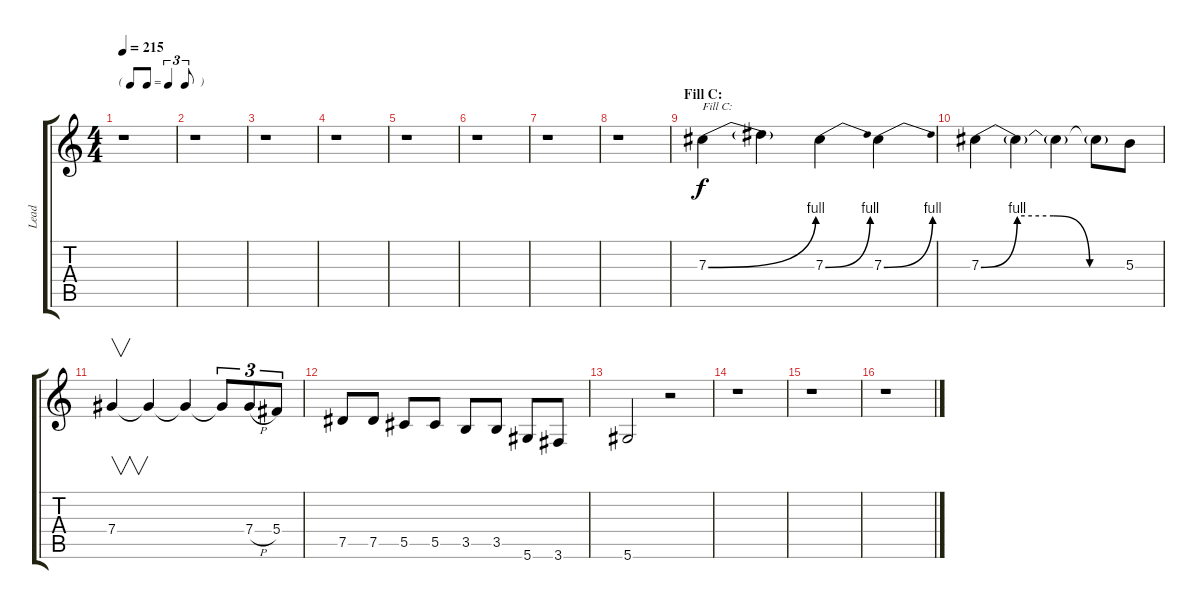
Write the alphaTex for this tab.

\track ("Lead" "Lead") {instrument distortionguitar}
\staff {score tabs}
\tuning (Eb4 Bb3 Gb3 Db3 Ab2 Eb2) {hide}
\ts (4 4)
\tf triplet8th
\tempo 215
\clef g2
\ks c
r.1{dy f} |
r.1 |
r.1 |
r.1 |
r.1 |
r.1 |
r.1 |
r.1 |
\section ("" "Fill C:")
7.3{be (bend 0 0 60 4)}.4{txt "Fill C:"} 7.3{t}.4 7.3{be (bend 0 0 60 4)}.4 7.3{be (bend 0 0 60 4)}.4 |
7.3{be (custom 0 0 15 4 30 4 45 0 60 0)}.4 7.3{t}.4 7.3{t}.4 7.3{t}.8 5.3.8 |
7.4.4{v} 7.4{t}.4 7.4{t}.4 7.4{t}.8{tu (3 2)} 7.4{h}.8{tu (3 2)} 5.4.8{tu (3 2)} |
7.5.8 7.5.8 5.5.8 5.5.8 3.5.8 3.5.8 5.6.8 3.6.8 |
5.6.2 r.2 |
r.1 |
r.1 |
r.1
